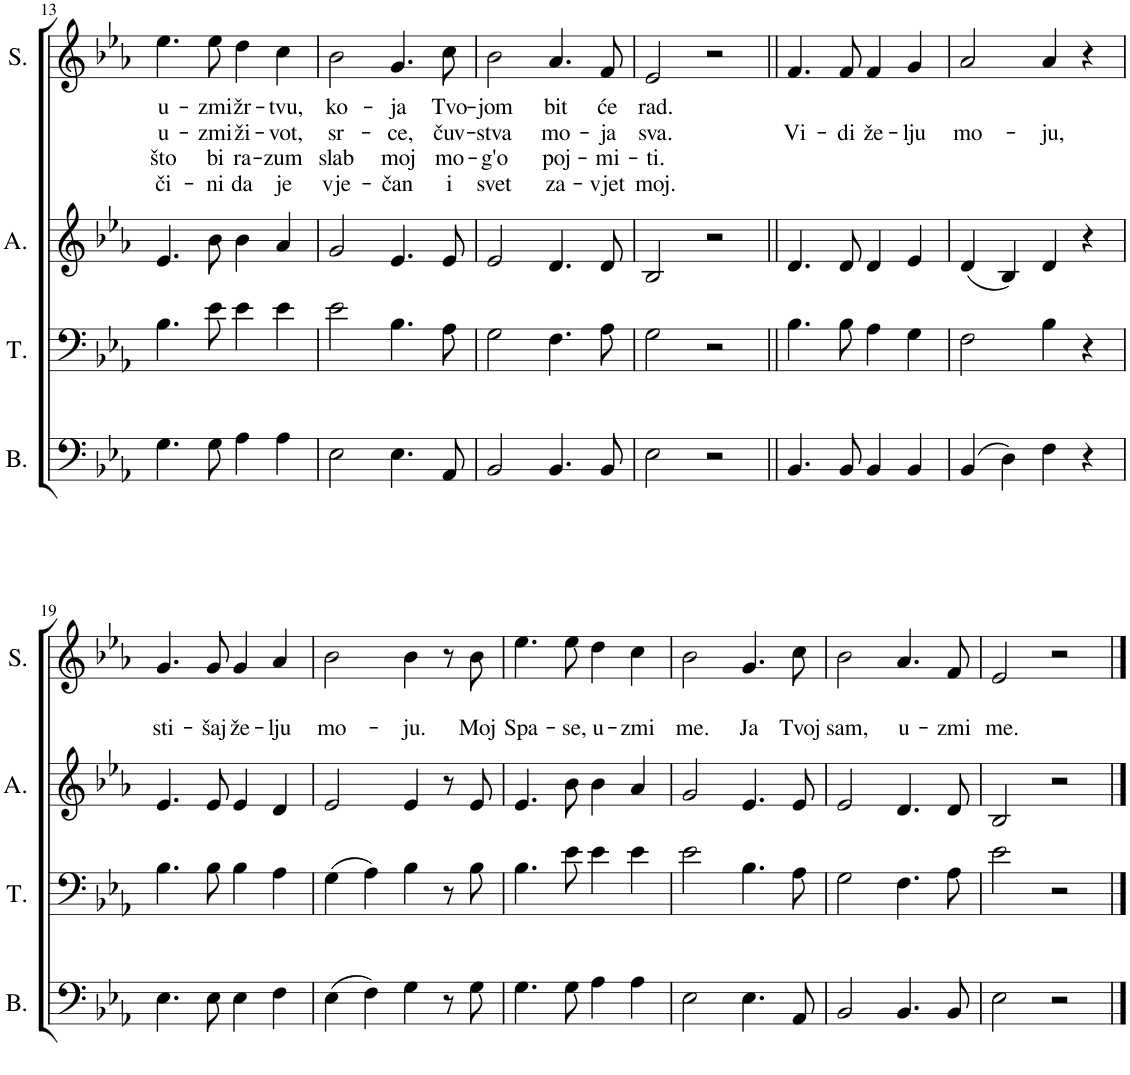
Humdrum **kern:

**kern	**kern	**kern	**kern	**text	**text	**text	**text
*part4	*part3	*part2	*part1	*part1	*part1	*part1	*part1
*staff4	*staff3	*staff2	*staff1	*staff1	*staff1	*staff1	*staff1
*I"Bass	*I"Tenor	*I"Alto	*I"Soprano	*	*	*	*
*I'B.	*I'T.	*I'A.	*I'S.	*	*	*	*
!!LO:PB:g=z
*clefF4	*clefF4	*clefG2	*clefG2	*	*	*	*
*k[b-e-a-]	*k[b-e-a-]	*k[b-e-a-]	*k[b-e-a-]	*	*	*	*
*M4/4	*M4/4	*M4/4	*M4/4	*	*	*	*
*met(c)	*met(c)	*met(c)	*met(c)	*	*	*	*
=13	=13	=13	=13	=13	=13	=13	=13
!	!	!	!	!LO:LY:b	!LO:LY:b	!LO:LY:b	!LO:LY:b
4.G\	4.B-\	4.e-/	4.ee-\	u-	u-	što	či-
!	!	!	!	!LO:LY:b	!LO:LY:b	!LO:LY:b	!LO:LY:b
8G\	8e-\	8b-\	8ee-\	-zmi	-zmi	bi	-ni
!	!	!	!	!LO:LY:b	!LO:LY:b	!LO:LY:b	!LO:LY:b
4A-\	4e-\	4b-\	4dd\	žr-	ži-	ra-	da
!	!	!	!	!LO:LY:b	!LO:LY:b	!LO:LY:b	!LO:LY:b
4A-\	4e-\	4a-/	4cc\	-tvu,	-vot,	-zum	je
=14	=14	=14	=14	=14	=14	=14	=14
!	!	!	!	!LO:LY:b	!LO:LY:b	!LO:LY:b	!LO:LY:b
2E-\	2e-\	2g/	2b-\	ko-	sr-	slab	vje-
!	!	!	!	!LO:LY:b	!LO:LY:b	!LO:LY:b	!LO:LY:b
4.E-\	4.B-\	4.e-/	4.g/	-ja	-ce,	moj	-čan
!	!	!	!	!LO:LY:b	!LO:LY:b	!LO:LY:b	!LO:LY:b
8AA-/	8A-\	8e-/	8cc\	Tvo-	čuv-	mo-	i
=15	=15	=15	=15	=15	=15	=15	=15
!	!	!	!	!LO:LY:b	!LO:LY:b	!LO:LY:b	!LO:LY:b
2BB-/	2G\	2e-/	2b-\	-jom	-stva	-g'o	svet
!	!	!	!	!LO:LY:b	!LO:LY:b	!LO:LY:b	!LO:LY:b
4.BB-/	4.F\	4.d/	4.a-/	bit	mo-	poj-	za-
!	!	!	!	!LO:LY:b	!LO:LY:b	!LO:LY:b	!LO:LY:b
8BB-/	8A-\	8d/	8f/	će	-ja	-mi-	-vjet
=16	=16	=16	=16	=16	=16	=16	=16
!	!	!	!	!LO:LY:b	!LO:LY:b	!LO:LY:b	!LO:LY:b
2E-\	2G\	2B-/	2e-/	rad.	sva.	-ti.	moj.
2r	2r	2r	2r	.	.	.	.
=17||	=17||	=17||	=17||	=17||	=17||	=17||	=17||
!	!	!	!	!	!LO:LY:b	!	!
4.BB-/	4.B-\	4.d/	4.f/	.	Vi-	.	.
!	!	!	!	!	!LO:LY:b	!	!
8BB-/	8B-\	8d/	8f/	.	-di	.	.
!	!	!	!	!	!LO:LY:b	!	!
4BB-/	4A-\	4d/	4f/	.	že-	.	.
!	!	!	!	!	!LO:LY:b	!	!
4BB-/	4G\	4e-/	4g/	.	-lju	.	.
=18	=18	=18	=18	=18	=18	=18	=18
!	!	!	!	!	!LO:LY:b	!	!
(4BB-/	2F\	(4d/	2a-/	.	mo-	.	.
4D\)	.	4B-/)	.	.	.	.	.
!	!	!	!	!	!LO:LY:b	!	!
4F\	4B-\	4d/	4a-/	.	-ju,	.	.
4r	4r	4r	4r	.	.	.	.
!!LO:LB:g=z
=19	=19	=19	=19	=19	=19	=19	=19
!	!	!	!	!	!LO:LY:b	!	!
4.E-\	4.B-\	4.e-/	4.g/	.	sti-	.	.
!	!	!	!	!	!LO:LY:b	!	!
8E-\	8B-\	8e-/	8g/	.	-šaj	.	.
!	!	!	!	!	!LO:LY:b	!	!
4E-\	4B-\	4e-/	4g/	.	že-	.	.
!	!	!	!	!	!LO:LY:b	!	!
4F\	4A-\	4d/	4a-/	.	-lju	.	.
=20	=20	=20	=20	=20	=20	=20	=20
!	!	!	!	!	!LO:LY:b	!	!
(4E-\	(4G\	2e-/	2b-\	.	mo-	.	.
4F\)	4A-\)	.	.	.	.	.	.
!	!	!	!	!	!LO:LY:b	!	!
4G\	4B-\	4e-/	4b-\	.	-ju.	.	.
8r	8r	8r	8r	.	.	.	.
!	!	!	!	!	!LO:LY:b	!	!
8G\	8B-\	8e-/	8b-\	.	Moj	.	.
=21	=21	=21	=21	=21	=21	=21	=21
!	!	!	!	!	!LO:LY:b	!	!
4.G\	4.B-\	4.e-/	4.ee-\	.	Spa-	.	.
!	!	!	!	!	!LO:LY:b	!	!
8G\	8e-\	8b-\	8ee-\	.	-se,	.	.
!	!	!	!	!	!LO:LY:b	!	!
4A-\	4e-\	4b-\	4dd\	.	u-	.	.
!	!	!	!	!	!LO:LY:b	!	!
4A-\	4e-\	4a-/	4cc\	.	-zmi	.	.
=22	=22	=22	=22	=22	=22	=22	=22
!	!	!	!	!	!LO:LY:b	!	!
2E-\	2e-\	2g/	2b-\	.	me.	.	.
!	!	!	!	!	!LO:LY:b	!	!
4.E-\	4.B-\	4.e-/	4.g/	.	Ja	.	.
!	!	!	!	!	!LO:LY:b	!	!
8AA-/	8A-\	8e-/	8cc\	.	Tvoj	.	.
=23	=23	=23	=23	=23	=23	=23	=23
!	!	!	!	!	!LO:LY:b	!	!
2BB-/	2G\	2e-/	2b-\	.	sam,	.	.
!	!	!	!	!	!LO:LY:b	!	!
4.BB-/	4.F\	4.d/	4.a-/	.	u-	.	.
!	!	!	!	!	!LO:LY:b	!	!
8BB-/	8A-\	8d/	8f/	.	-zmi	.	.
=24	=24	=24	=24	=24	=24	=24	=24
!	!	!	!	!	!LO:LY:b	!	!
2E-\	2e-\	2B-/	2e-/	.	me.	.	.
2r	2r	2r	2r	.	.	.	.
==	==	==	==	==	==	==	==
*-	*-	*-	*-	*-	*-	*-	*-
